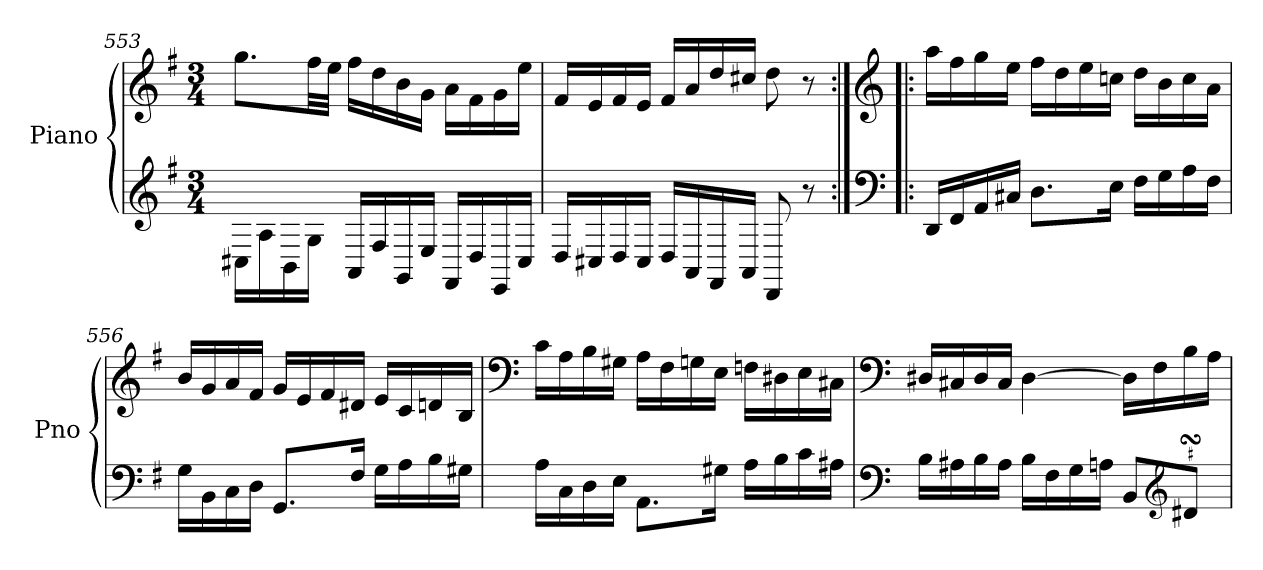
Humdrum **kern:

**kern	**kern
*part1	*part1
*staff2	*staff1
*I"Piano	*
*I'Pno	*
*clefG2	*clefG2
*k[f#]	*k[f#]
*M3/4	*M3/4
=553	=553
16C#X\LL	8.gg\L
16A\	.
16BB\	.
16G\JJ	32ff#\LL
.	32ee\JJJ
16AA/LL	16ff#\LL
16F#/	16dd\
16GG/	16b\
16E/JJ	16g\JJ
16FF#/LL	16a\LL
16D/	16f#\
16EE/	16g\
16C#/JJ	16ee\JJ
=554	=554
16D/LL	16f#/LL
16C#X/	16e/
16D/	16f#/
16C#/JJ	16e/JJ
16D/LL	16f#/LL
16AA/	16a/
16FF#/	16dd/
16AA/JJ	16cc#X/JJ
8DD/	8dd\
8r	8r
!!LO:PB:g=z
=555:|!|:	=555:|!|:
*clefF4	*clefG2
16DD/LL	16aa\LL
16FF#/	16ff#\
16AA/	16gg\
16C#X/JJ	16ee\JJ
8.D\L	16ff#\LL
.	16dd\
.	16ee\
16E\Jk	16ccn\JJ
16F#\LL	16dd\LL
16G\	16b\
16A\	16cc\
16F#\JJ	16a\JJ
=556	=556
16G\LL	16b/LL
16BB\	16g/
16C\	16a/
16D\JJ	16f#/JJ
8.GG/L	16g/LL
.	16e/
.	16f#/
16F#/Jk	16d#X/JJ
16G\LL	16e/LL
16A\	16c/
16B\	16dn/
16G#X\JJ	16B/JJ
=557	=557
*	*clefF4
16A\LL	16c\LL
16C\	16A\
16D\	16B\
16E\JJ	16G#X\JJ
8.AA\L	16A\LL
.	16F#\
.	16Gn\
16G#X\Jk	16E\JJ
16A\LL	16Fn\LL
16B\	16D#X\
16c\	16E\
16A#X\JJ	16C#X\JJ
!!LO:LB:g=z
=558	=558
*clefF4	*clefF4
16B\LL	16D#X/LL
16A#X\	16C#X/
16B\	16D#/
16A#\JJ	16C#/JJ
16B\LL	[4D#\
16F#\	.
16G\	.
16An\JJ	.
8BB/L	16D#\LL]
.	16F#\
*clefG2	*
8d#XsSsS/J	16B\
.	16A\JJ
=	=
*-	*-
